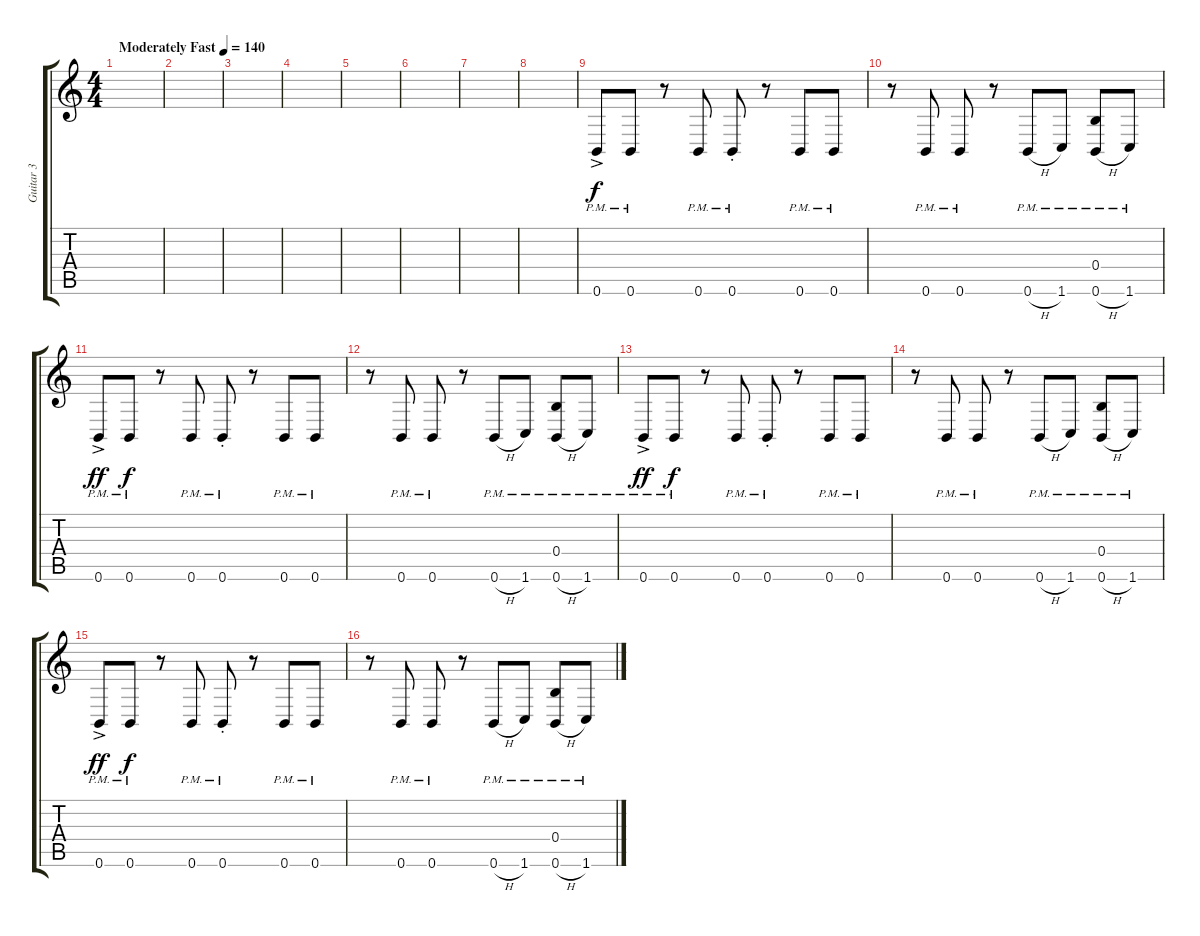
\track ("Guitar 3" "Guitar 3") {instrument distortionguitar}
\staff {score tabs}
\tuning (Db4 Ab3 E3 B2 Gb2 B1) {hide}
\ts (4 4)
\tempo (140 "Moderately Fast")
\clef g2
\ks c
|
|
|
|
|
|
|
|
0.6{ac pm}.8 0.6{pm}.8{dy f} r.8 0.6{pm}.8 0.6{pm st}.8 r.8 0.6{pm}.8 0.6{pm}.8 |
r.8 0.6{pm}.8 0.6{pm}.8 r.8 0.6{h pm}.8 1.6{pm}.8 (0.4 0.6{h pm}).8 1.6{pm}.8 |
0.6{ac pm}.8{dy ff} 0.6{pm}.8{dy f} r.8 0.6{pm}.8 0.6{pm st}.8 r.8 0.6{pm}.8 0.6{pm}.8 |
r.8 0.6{pm}.8 0.6{pm}.8 r.8 0.6{h pm}.8 1.6{pm}.8 (0.4 0.6{h pm}).8 1.6{pm}.8 |
0.6{ac pm}.8{dy ff} 0.6{pm}.8{dy f} r.8 0.6{pm}.8 0.6{pm st}.8 r.8 0.6{pm}.8 0.6{pm}.8 |
r.8 0.6{pm}.8 0.6{pm}.8 r.8 0.6{h pm}.8 1.6{pm}.8 (0.4 0.6{h pm}).8 1.6{pm}.8 |
0.6{ac pm}.8{dy ff} 0.6{pm}.8{dy f} r.8 0.6{pm}.8 0.6{pm st}.8 r.8 0.6{pm}.8 0.6{pm}.8 |
r.8 0.6{pm}.8 0.6{pm}.8 r.8 0.6{h pm}.8 1.6{pm}.8 (0.4 0.6{h pm}).8 1.6{pm}.8
